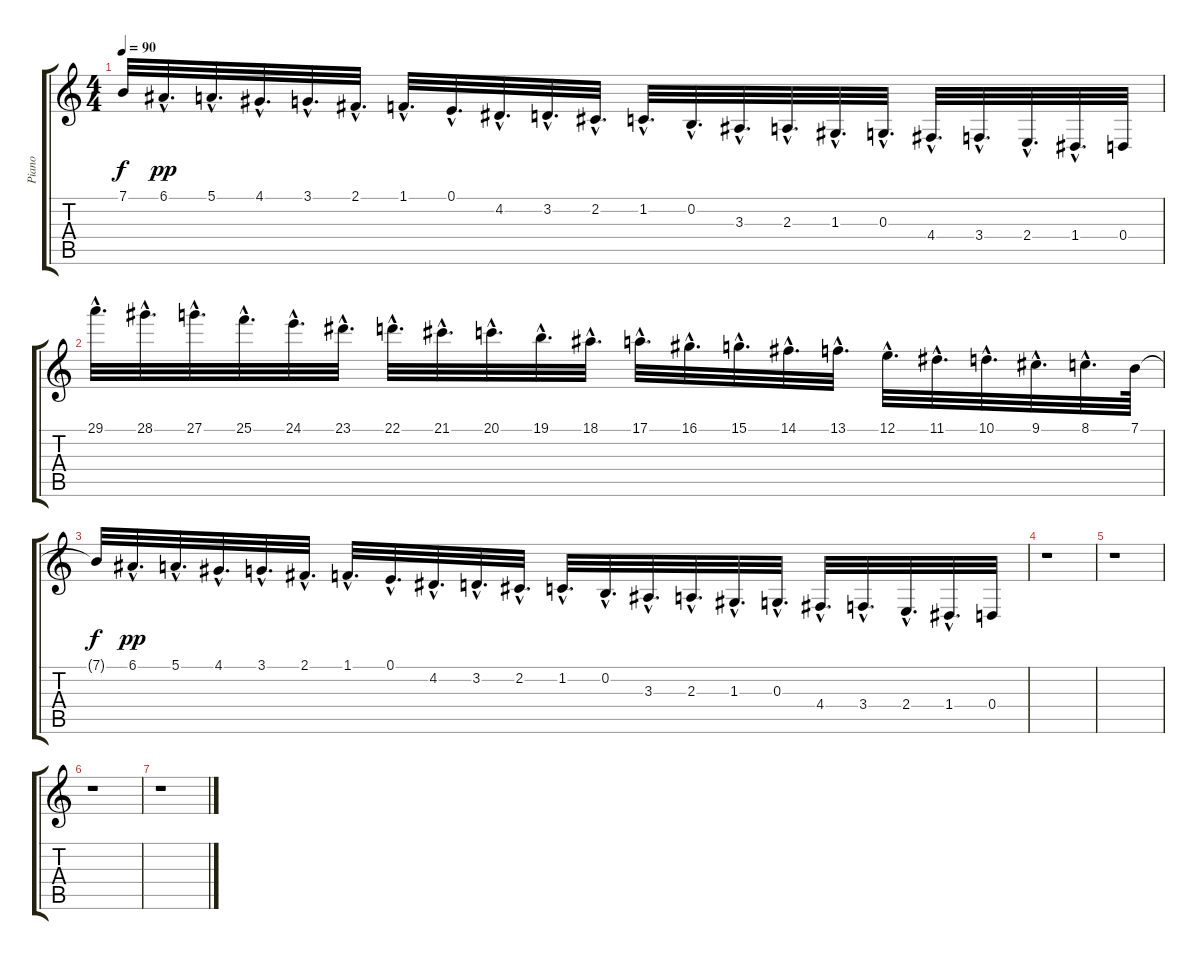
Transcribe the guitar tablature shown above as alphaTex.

\track ("Piano" "Piano") {instrument acousticgrandpiano}
\staff {score tabs}
\tuning (E4 B3 G3 D3 A2 E2) {hide}
\ts (4 4)
\tempo 90
\clef g2
\ks c
7.1{t}.32{dy f} 6.1{hac}.32{d dy pp} 5.1{hac}.32{d} 4.1{hac}.32{d} 3.1{hac}.32{d} 2.1{hac}.32{d} 1.1{hac}.32{d} 0.1{hac}.32{d} 4.2{hac}.32{d} 3.2{hac}.32{d} 2.2{hac}.32{d} 1.2{hac}.32{d} 0.2{hac}.32{d} 3.3{hac}.32{d} 2.3{hac}.32{d} 1.3{hac}.32{d} 0.3{hac}.32{d} 4.4{hac}.32{d} 3.4{hac}.32{d} 2.4{hac}.32{d} 1.4{hac}.32{d} 0.4.32 |
29.1{hac}.32{d} 28.1{hac}.32{d} 27.1{hac}.32{d} 25.1{hac}.32{d} 24.1{hac}.32{d} 23.1{hac}.32{d} 22.1{hac}.32{d} 21.1{hac}.32{d} 20.1{hac}.32{d} 19.1{hac}.32{d} 18.1{hac}.32{d} 17.1{hac}.32{d} 16.1{hac}.32{d} 15.1{hac}.32{d} 14.1{hac}.32{d} 13.1{hac}.32{d} 12.1{hac}.32{d} 11.1{hac}.32{d} 10.1{hac}.32{d} 9.1{hac}.32{d} 8.1{hac}.32{d} 7.1.64 |
7.1{t}.32{dy f} 6.1{hac}.32{d dy pp} 5.1{hac}.32{d} 4.1{hac}.32{d} 3.1{hac}.32{d} 2.1{hac}.32{d} 1.1{hac}.32{d} 0.1{hac}.32{d} 4.2{hac}.32{d} 3.2{hac}.32{d} 2.2{hac}.32{d} 1.2{hac}.32{d} 0.2{hac}.32{d} 3.3{hac}.32{d} 2.3{hac}.32{d} 1.3{hac}.32{d} 0.3{hac}.32{d} 4.4{hac}.32{d} 3.4{hac}.32{d} 2.4{hac}.32{d} 1.4{hac}.32{d} 0.4.32 |
r.1 |
r.1 |
r.1 |
r.1
